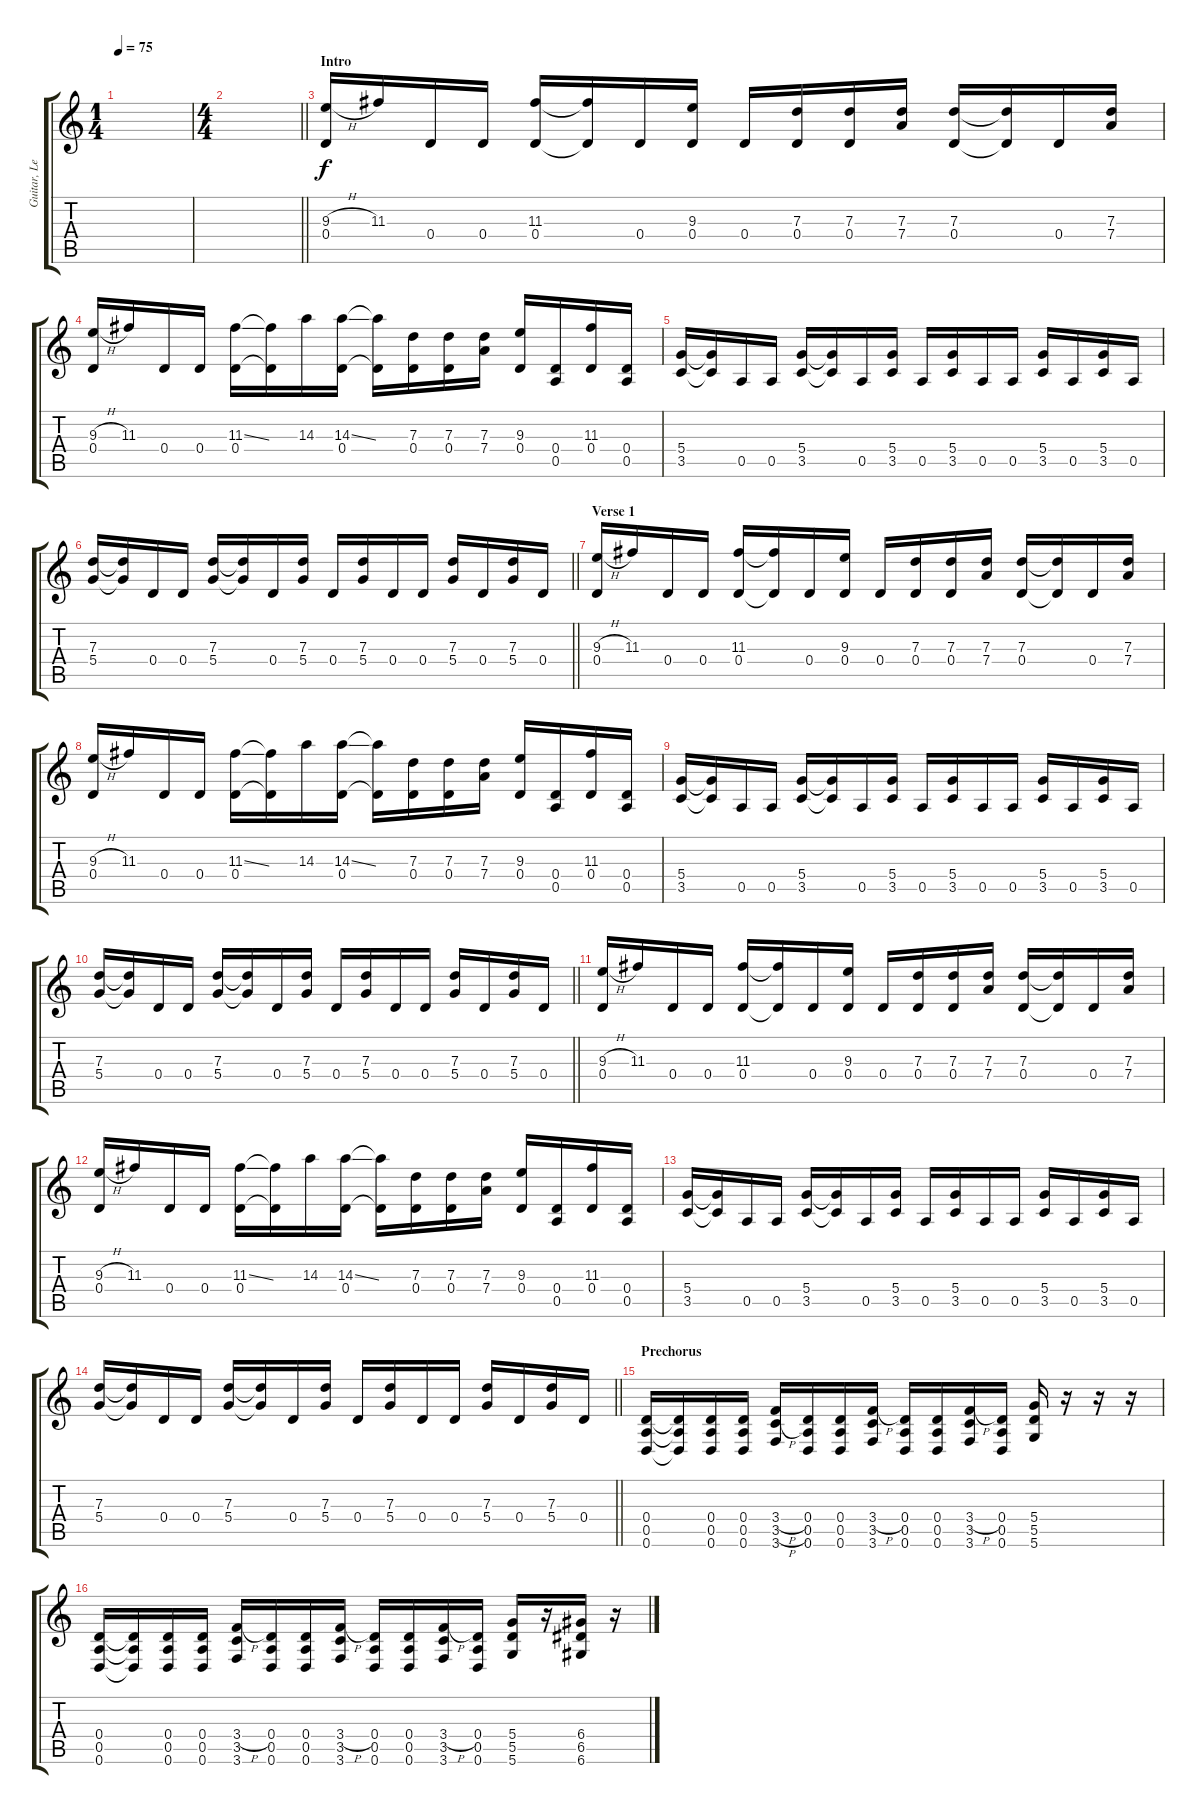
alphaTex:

\track ("Guitar, Lead" "Guitar, Le") {instrument overdrivenguitar}
\staff {score tabs}
\tuning (E4 B3 G3 D3 A2 D2) {hide}
\ts (1 4)
\tempo 75
\clef g2
\ks c
|
\ts (4 4)
\barLineRight lightlight
|
\section ("" "Intro")
(9.3{h} 0.4).16 11.3.16 0.4.16 0.4.16 (11.3 0.4).16 (11.3{t} 0.4{t}).16 0.4.16 (9.3 0.4).16 0.4.16 (7.3 0.4).16 (7.3 0.4).16 (7.3 7.4).16 (7.3 0.4).16 (7.3{t} 0.4{t}).16 0.4.16 (7.3 7.4).16 |
(9.3{h} 0.4).16 11.3.16 0.4.16 0.4.16 (11.3{ss} 0.4).16 (11.3{t} 0.4{t}).16 14.3.16 (14.3{ss} 0.4).16 (14.3{t} 0.4{t}).16 (7.3 0.4).16 (7.3 0.4).16 (7.3 7.4).16 (9.3 0.4).16 (0.4 0.5).16 (11.3 0.4).16 (0.4 0.5).16 |
(5.4 3.5).16 (5.4{t} 3.5{t}).16 0.5.16 0.5.16 (5.4 3.5).16 (5.4{t} 3.5{t}).16 0.5.16 (5.4 3.5).16 0.5.16 (5.4 3.5).16 0.5.16 0.5.16 (5.4 3.5).16 0.5.16 (5.4 3.5).16 0.5.16 |
\barLineRight lightlight
(7.3 5.4).16 (7.3{t} 5.4{t}).16 0.4.16 0.4.16 (7.3 5.4).16 (7.3{t} 5.4{t}).16 0.4.16 (7.3 5.4).16 0.4.16 (7.3 5.4).16 0.4.16 0.4.16 (7.3 5.4).16 0.4.16 (7.3 5.4).16 0.4.16 |
\section ("" "Verse 1")
(9.3{h} 0.4).16 11.3.16 0.4.16 0.4.16 (11.3 0.4).16 (11.3{t} 0.4{t}).16 0.4.16 (9.3 0.4).16 0.4.16 (7.3 0.4).16 (7.3 0.4).16 (7.3 7.4).16 (7.3 0.4).16 (7.3{t} 0.4{t}).16 0.4.16 (7.3 7.4).16 |
(9.3{h} 0.4).16 11.3.16 0.4.16 0.4.16 (11.3{ss} 0.4).16 (11.3{t} 0.4{t}).16 14.3.16 (14.3{ss} 0.4).16 (14.3{t} 0.4{t}).16 (7.3 0.4).16 (7.3 0.4).16 (7.3 7.4).16 (9.3 0.4).16 (0.4 0.5).16 (11.3 0.4).16 (0.4 0.5).16 |
(5.4 3.5).16 (5.4{t} 3.5{t}).16 0.5.16 0.5.16 (5.4 3.5).16 (5.4{t} 3.5{t}).16 0.5.16 (5.4 3.5).16 0.5.16 (5.4 3.5).16 0.5.16 0.5.16 (5.4 3.5).16 0.5.16 (5.4 3.5).16 0.5.16 |
\barLineRight lightlight
(7.3 5.4).16 (7.3{t} 5.4{t}).16 0.4.16 0.4.16 (7.3 5.4).16 (7.3{t} 5.4{t}).16 0.4.16 (7.3 5.4).16 0.4.16 (7.3 5.4).16 0.4.16 0.4.16 (7.3 5.4).16 0.4.16 (7.3 5.4).16 0.4.16 |
(9.3{h} 0.4).16 11.3.16 0.4.16 0.4.16 (11.3 0.4).16 (11.3{t} 0.4{t}).16 0.4.16 (9.3 0.4).16 0.4.16 (7.3 0.4).16 (7.3 0.4).16 (7.3 7.4).16 (7.3 0.4).16 (7.3{t} 0.4{t}).16 0.4.16 (7.3 7.4).16 |
(9.3{h} 0.4).16 11.3.16 0.4.16 0.4.16 (11.3{ss} 0.4).16 (11.3{t} 0.4{t}).16 14.3.16 (14.3{ss} 0.4).16 (14.3{t} 0.4{t}).16 (7.3 0.4).16 (7.3 0.4).16 (7.3 7.4).16 (9.3 0.4).16 (0.4 0.5).16 (11.3 0.4).16 (0.4 0.5).16 |
(5.4 3.5).16 (5.4{t} 3.5{t}).16 0.5.16 0.5.16 (5.4 3.5).16 (5.4{t} 3.5{t}).16 0.5.16 (5.4 3.5).16 0.5.16 (5.4 3.5).16 0.5.16 0.5.16 (5.4 3.5).16 0.5.16 (5.4 3.5).16 0.5.16 |
\barLineRight lightlight
(7.3 5.4).16 (7.3{t} 5.4{t}).16 0.4.16 0.4.16 (7.3 5.4).16 (7.3{t} 5.4{t}).16 0.4.16 (7.3 5.4).16 0.4.16 (7.3 5.4).16 0.4.16 0.4.16 (7.3 5.4).16 0.4.16 (7.3 5.4).16 0.4.16 |
\section ("" "Prechorus")
(0.4 0.5 0.6).16 (0.4{t} 0.5{t} 0.6{t}).16 (0.4 0.5 0.6).16 (0.4 0.5 0.6).16 (3.4{h} 3.5{h} 3.6).16 (0.4 0.5 0.6).16 (0.4 0.5 0.6).16 (3.4{h} 3.5 3.6).16 (0.4 0.5 0.6).16 (0.4 0.5 0.6).16 (3.4{h} 3.5 3.6).16 (0.4 0.5 0.6).16 (5.4 5.5 5.6).16 r.16 r.16 r.16 |
(0.4 0.5 0.6).16 (0.4{t} 0.5{t} 0.6{t}).16 (0.4 0.5 0.6).16 (0.4 0.5 0.6).16 (3.4{h} 3.5 3.6).16 (0.4 0.5 0.6).16 (0.4 0.5 0.6).16 (3.4{h} 3.5 3.6).16 (0.4 0.5 0.6).16 (0.4 0.5 0.6).16 (3.4{h} 3.5 3.6).16 (0.4 0.5 0.6).16 (5.4 5.5 5.6).16 r.16 (6.4 6.5 6.6).16 r.16
